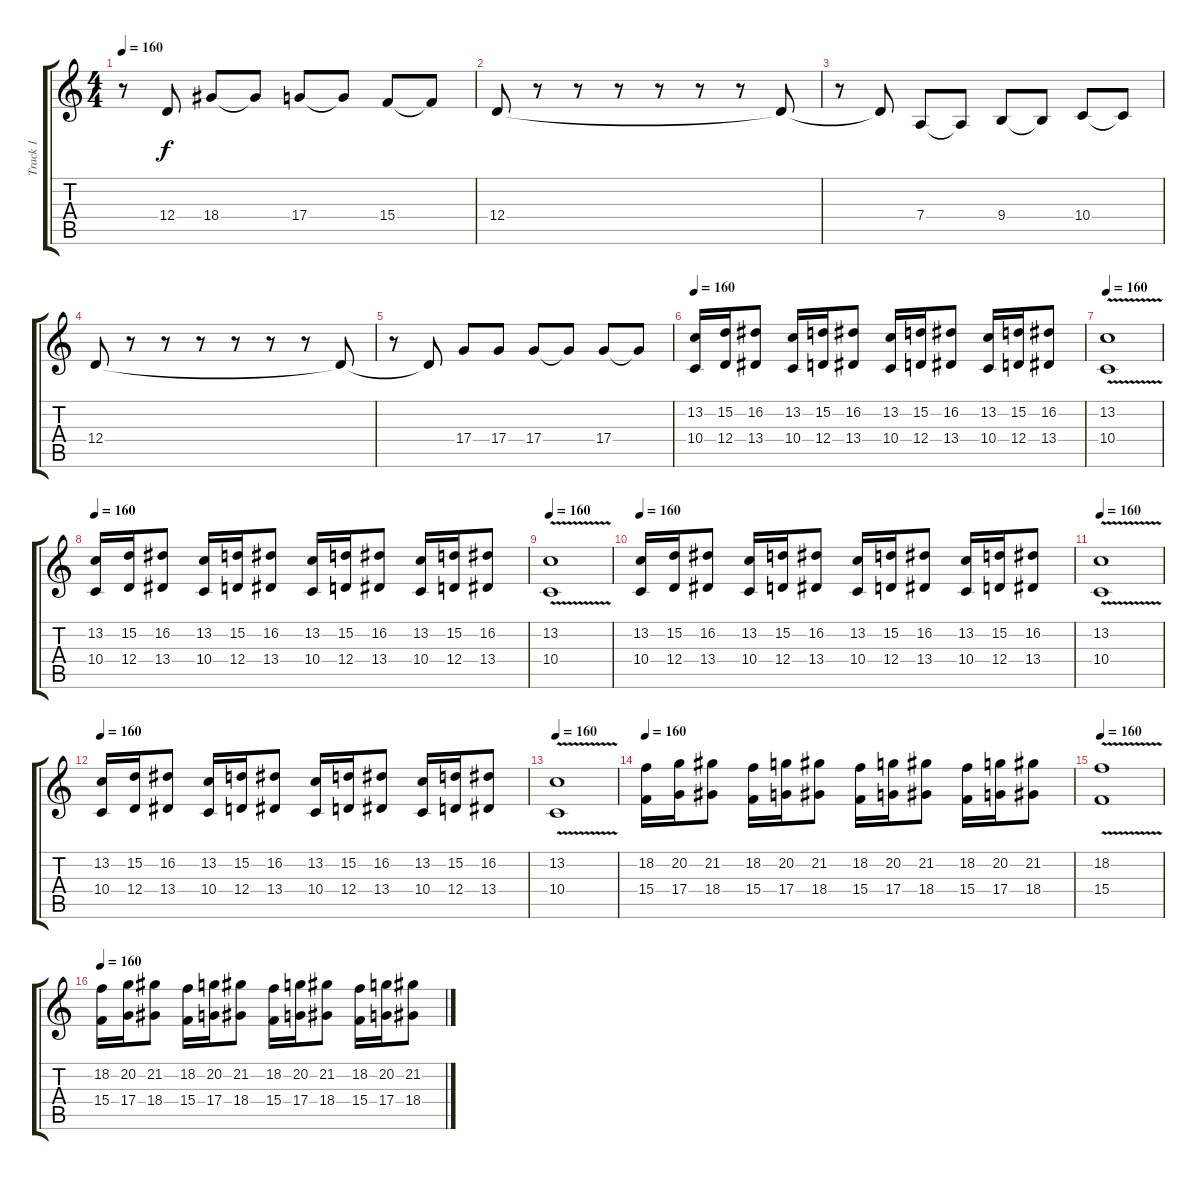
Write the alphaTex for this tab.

\track ("Track 1" "Track 1") {instrument fiddle}
\staff {score tabs}
\tuning (E4 B3 G3 D3 A2 E2) {hide}
\ts (4 4)
\tempo 160
\clef g2
\ks c
r.8{dy f} 12.4{t}.8 18.4.8 18.4{t}.8 17.4.8 17.4{t}.8 15.4.8 15.4{t}.8 |
12.4.8 r.8 r.8 r.8 r.8 r.8 r.8 12.4{t}.8 |
r.8 12.4{t}.8 7.4.8 7.4{t}.8 9.4.8 9.4{t}.8 10.4.8 10.4{t}.8 |
12.4.8 r.8 r.8 r.8 r.8 r.8 r.8 12.4{t}.8 |
r.8 12.4{t}.8 17.4.8 17.4.8 17.4.8 17.4{t}.8 17.4.8 17.4{t}.8 |
\tempo 160
(13.2 10.4).16 (15.2 12.4).16 (16.2 13.4).8 (13.2 10.4).16 (15.2 12.4).16 (16.2 13.4).8 (13.2 10.4).16 (15.2 12.4).16 (16.2 13.4).8 (13.2 10.4).16 (15.2 12.4).16 (16.2 13.4).8 |
\tempo 160
(13.2 10.4{v}).1 |
\tempo 160
(13.2 10.4).16 (15.2 12.4).16 (16.2 13.4).8 (13.2 10.4).16 (15.2 12.4).16 (16.2 13.4).8 (13.2 10.4).16 (15.2 12.4).16 (16.2 13.4).8 (13.2 10.4).16 (15.2 12.4).16 (16.2 13.4).8 |
\tempo 160
(13.2 10.4{v}).1 |
\tempo 160
(13.2 10.4).16 (15.2 12.4).16 (16.2 13.4).8 (13.2 10.4).16 (15.2 12.4).16 (16.2 13.4).8 (13.2 10.4).16 (15.2 12.4).16 (16.2 13.4).8 (13.2 10.4).16 (15.2 12.4).16 (16.2 13.4).8 |
\tempo 160
(13.2 10.4{v}).1 |
\tempo 160
(13.2 10.4).16 (15.2 12.4).16 (16.2 13.4).8 (13.2 10.4).16 (15.2 12.4).16 (16.2 13.4).8 (13.2 10.4).16 (15.2 12.4).16 (16.2 13.4).8 (13.2 10.4).16 (15.2 12.4).16 (16.2 13.4).8 |
\tempo 160
(13.2 10.4{v}).1 |
\tempo 160
(18.2 15.4).16 (20.2 17.4).16 (21.2 18.4).8 (18.2 15.4).16 (20.2 17.4).16 (21.2 18.4).8 (18.2 15.4).16 (20.2 17.4).16 (21.2 18.4).8 (18.2 15.4).16 (20.2 17.4).16 (21.2 18.4).8 |
\tempo 160
(18.2 15.4{v}).1 |
\tempo 160
(18.2 15.4).16 (20.2 17.4).16 (21.2 18.4).8 (18.2 15.4).16 (20.2 17.4).16 (21.2 18.4).8 (18.2 15.4).16 (20.2 17.4).16 (21.2 18.4).8 (18.2 15.4).16 (20.2 17.4).16 (21.2 18.4).8
